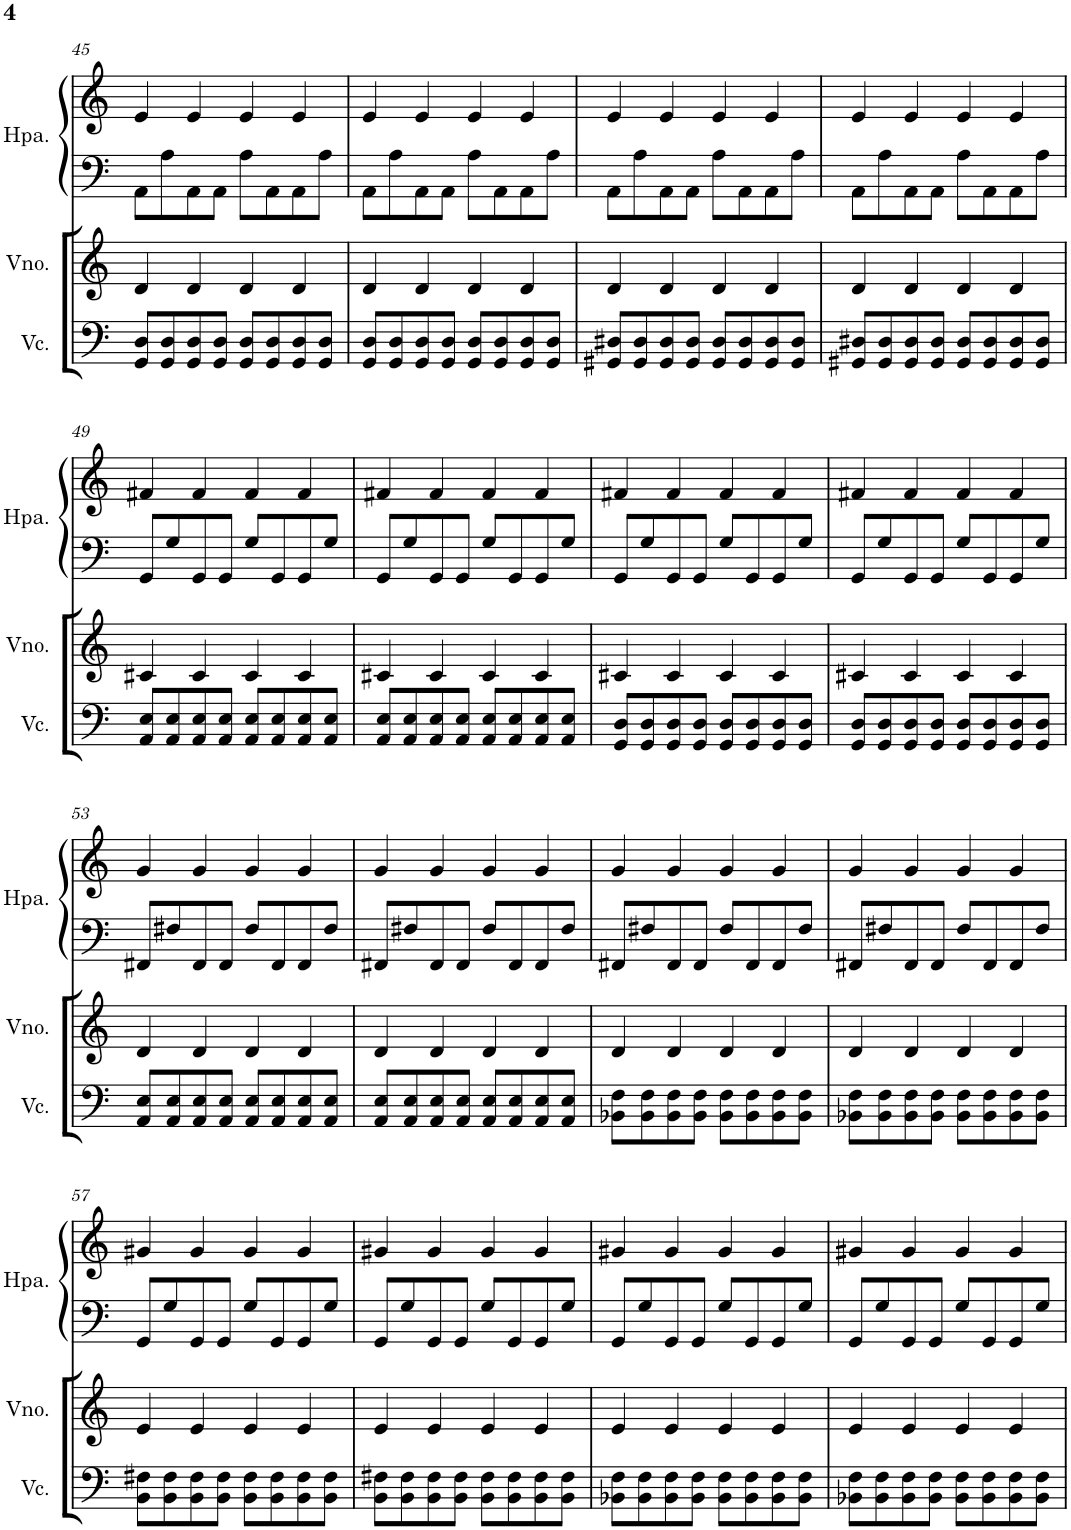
**kern	**kern	**kern	**kern
*part3	*part2	*part1	*part1
*staff4	*staff3	*staff2	*staff1
*I"Violoncelo	*I"Violino	*I"Harpa	*
*I'Vc.	*I'Vno.	*I'Hpa.	*
!!LO:PB:g=z
*clefF4	*clefG2	*clefF4	*clefG2
*k[]	*k[]	*k[]	*k[]
*M4/4	*M4/4	*M4/4	*M4/4
=45	=45	=45	=45
8GG/ 8D/L	4d/	8AA\L	4e/
8GG/ 8D/	.	8A\	.
8GG/ 8D/	4d/	8AA\	4e/
8GG/ 8D/J	.	8AA\J	.
8GG/ 8D/L	4d/	8A\L	4e/
8GG/ 8D/	.	8AA\	.
8GG/ 8D/	4d/	8AA\	4e/
8GG/ 8D/J	.	8A\J	.
=46	=46	=46	=46
8GG/ 8D/L	4d/	8AA\L	4e/
8GG/ 8D/	.	8A\	.
8GG/ 8D/	4d/	8AA\	4e/
8GG/ 8D/J	.	8AA\J	.
8GG/ 8D/L	4d/	8A\L	4e/
8GG/ 8D/	.	8AA\	.
8GG/ 8D/	4d/	8AA\	4e/
8GG/ 8D/J	.	8A\J	.
=47	=47	=47	=47
8GG#X/ 8D#X/L	4d/	8AA\L	4e/
8GG#/ 8D#/	.	8A\	.
8GG#/ 8D#/	4d/	8AA\	4e/
8GG#/ 8D#/J	.	8AA\J	.
8GG#/ 8D#/L	4d/	8A\L	4e/
8GG#/ 8D#/	.	8AA\	.
8GG#/ 8D#/	4d/	8AA\	4e/
8GG#/ 8D#/J	.	8A\J	.
=48	=48	=48	=48
8GG#X/ 8D#X/L	4d/	8AA\L	4e/
8GG#/ 8D#/	.	8A\	.
8GG#/ 8D#/	4d/	8AA\	4e/
8GG#/ 8D#/J	.	8AA\J	.
8GG#/ 8D#/L	4d/	8A\L	4e/
8GG#/ 8D#/	.	8AA\	.
8GG#/ 8D#/	4d/	8AA\	4e/
8GG#/ 8D#/J	.	8A\J	.
!!LO:LB:g=z
=49	=49	=49	=49
8AA/ 8E/L	4c#X/	8GG/L	4f#X/
8AA/ 8E/	.	8G/	.
8AA/ 8E/	4c#/	8GG/	4f#/
8AA/ 8E/J	.	8GG/J	.
8AA/ 8E/L	4c#/	8G/L	4f#/
8AA/ 8E/	.	8GG/	.
8AA/ 8E/	4c#/	8GG/	4f#/
8AA/ 8E/J	.	8G/J	.
=50	=50	=50	=50
8AA/ 8E/L	4c#X/	8GG/L	4f#X/
8AA/ 8E/	.	8G/	.
8AA/ 8E/	4c#/	8GG/	4f#/
8AA/ 8E/J	.	8GG/J	.
8AA/ 8E/L	4c#/	8G/L	4f#/
8AA/ 8E/	.	8GG/	.
8AA/ 8E/	4c#/	8GG/	4f#/
8AA/ 8E/J	.	8G/J	.
=51	=51	=51	=51
8GG/ 8D/L	4c#X/	8GG/L	4f#X/
8GG/ 8D/	.	8G/	.
8GG/ 8D/	4c#/	8GG/	4f#/
8GG/ 8D/J	.	8GG/J	.
8GG/ 8D/L	4c#/	8G/L	4f#/
8GG/ 8D/	.	8GG/	.
8GG/ 8D/	4c#/	8GG/	4f#/
8GG/ 8D/J	.	8G/J	.
=52	=52	=52	=52
8GG/ 8D/L	4c#X/	8GG/L	4f#X/
8GG/ 8D/	.	8G/	.
8GG/ 8D/	4c#/	8GG/	4f#/
8GG/ 8D/J	.	8GG/J	.
8GG/ 8D/L	4c#/	8G/L	4f#/
8GG/ 8D/	.	8GG/	.
8GG/ 8D/	4c#/	8GG/	4f#/
8GG/ 8D/J	.	8G/J	.
!!LO:LB:g=z
=53	=53	=53	=53
8AA/ 8E/L	4d/	8FF#X/L	4g/
8AA/ 8E/	.	8F#X/	.
8AA/ 8E/	4d/	8FF#/	4g/
8AA/ 8E/J	.	8FF#/J	.
8AA/ 8E/L	4d/	8F#/L	4g/
8AA/ 8E/	.	8FF#/	.
8AA/ 8E/	4d/	8FF#/	4g/
8AA/ 8E/J	.	8F#/J	.
=54	=54	=54	=54
8AA/ 8E/L	4d/	8FF#X/L	4g/
8AA/ 8E/	.	8F#X/	.
8AA/ 8E/	4d/	8FF#/	4g/
8AA/ 8E/J	.	8FF#/J	.
8AA/ 8E/L	4d/	8F#/L	4g/
8AA/ 8E/	.	8FF#/	.
8AA/ 8E/	4d/	8FF#/	4g/
8AA/ 8E/J	.	8F#/J	.
=55	=55	=55	=55
8BB-X\ 8F\L	4d/	8FF#X/L	4g/
8BB-\ 8F\	.	8F#X/	.
8BB-\ 8F\	4d/	8FF#/	4g/
8BB-\ 8F\J	.	8FF#/J	.
8BB-\ 8F\L	4d/	8F#/L	4g/
8BB-\ 8F\	.	8FF#/	.
8BB-\ 8F\	4d/	8FF#/	4g/
8BB-\ 8F\J	.	8F#/J	.
=56	=56	=56	=56
8BB-X\ 8F\L	4d/	8FF#X/L	4g/
8BB-\ 8F\	.	8F#X/	.
8BB-\ 8F\	4d/	8FF#/	4g/
8BB-\ 8F\J	.	8FF#/J	.
8BB-\ 8F\L	4d/	8F#/L	4g/
8BB-\ 8F\	.	8FF#/	.
8BB-\ 8F\	4d/	8FF#/	4g/
8BB-\ 8F\J	.	8F#/J	.
!!LO:LB:g=z
=57	=57	=57	=57
8BB\ 8F#X\L	4e/	8GG/L	4g#X/
8BB\ 8F#\	.	8G/	.
8BB\ 8F#\	4e/	8GG/	4g#/
8BB\ 8F#\J	.	8GG/J	.
8BB\ 8F#\L	4e/	8G/L	4g#/
8BB\ 8F#\	.	8GG/	.
8BB\ 8F#\	4e/	8GG/	4g#/
8BB\ 8F#\J	.	8G/J	.
=58	=58	=58	=58
8BB\ 8F#X\L	4e/	8GG/L	4g#X/
8BB\ 8F#\	.	8G/	.
8BB\ 8F#\	4e/	8GG/	4g#/
8BB\ 8F#\J	.	8GG/J	.
8BB\ 8F#\L	4e/	8G/L	4g#/
8BB\ 8F#\	.	8GG/	.
8BB\ 8F#\	4e/	8GG/	4g#/
8BB\ 8F#\J	.	8G/J	.
=59	=59	=59	=59
8BB-X\ 8F\L	4e/	8GG/L	4g#X/
8BB-\ 8F\	.	8G/	.
8BB-\ 8F\	4e/	8GG/	4g#/
8BB-\ 8F\J	.	8GG/J	.
8BB-\ 8F\L	4e/	8G/L	4g#/
8BB-\ 8F\	.	8GG/	.
8BB-\ 8F\	4e/	8GG/	4g#/
8BB-\ 8F\J	.	8G/J	.
=60	=60	=60	=60
8BB-X\ 8F\L	4e/	8GG/L	4g#X/
8BB-\ 8F\	.	8G/	.
8BB-\ 8F\	4e/	8GG/	4g#/
8BB-\ 8F\J	.	8GG/J	.
8BB-\ 8F\L	4e/	8G/L	4g#/
8BB-\ 8F\	.	8GG/	.
8BB-\ 8F\	4e/	8GG/	4g#/
8BB-\ 8F\J	.	8G/J	.
=	=	=	=
*-	*-	*-	*-
